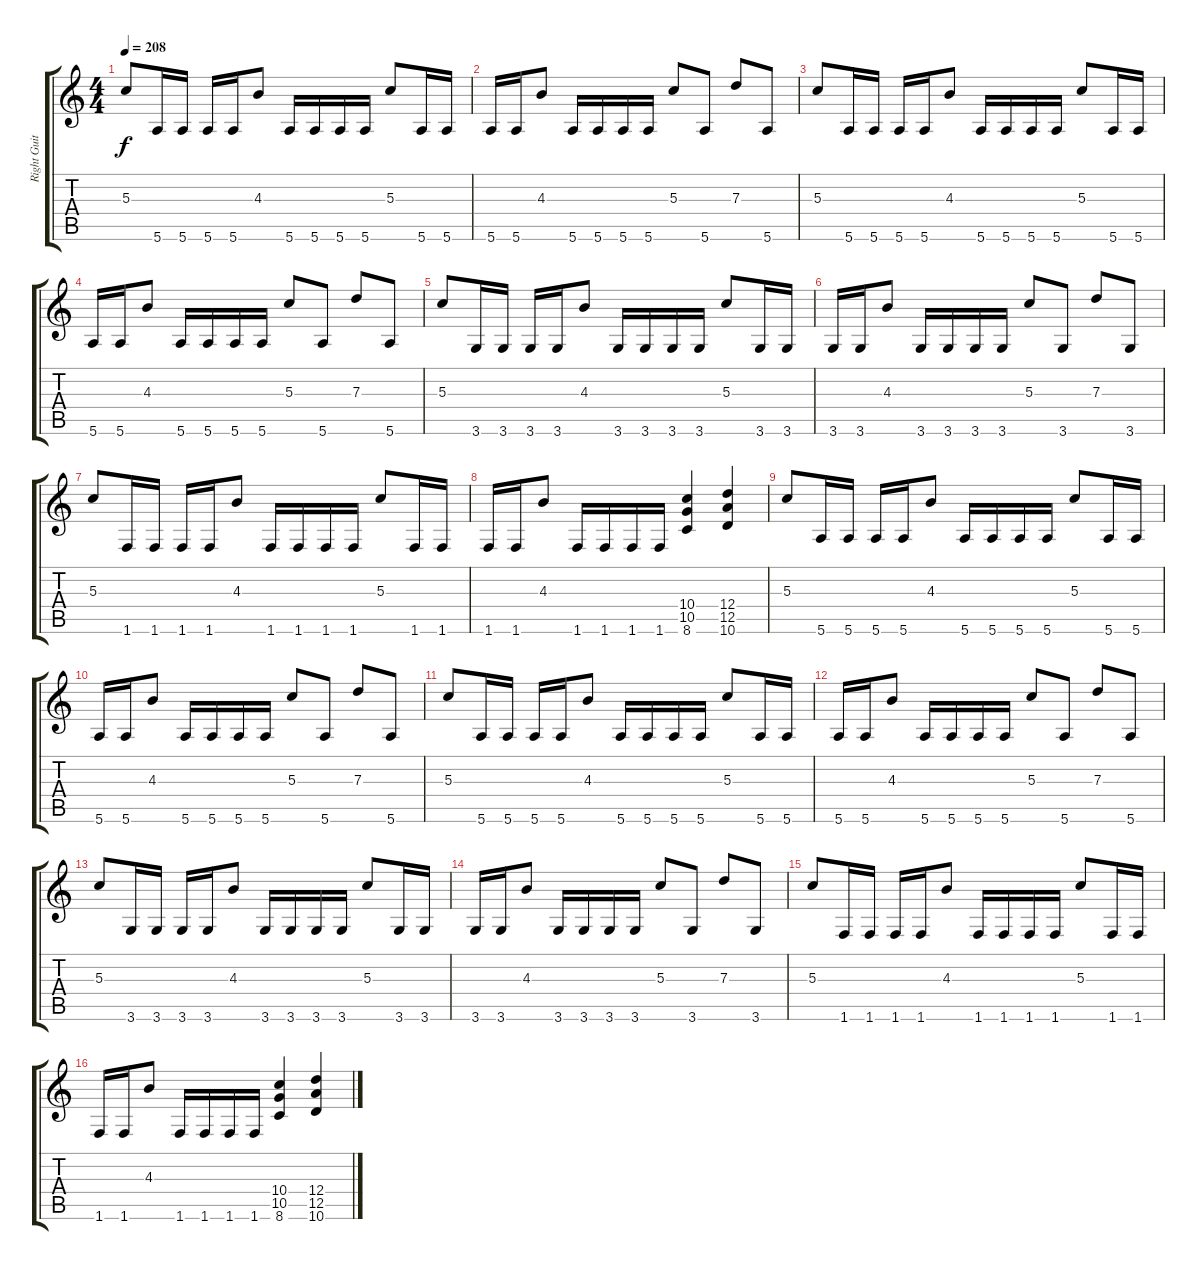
\track ("Right Guitar" "Right Guit") {instrument distortionguitar}
\staff {score tabs}
\tuning (E4 B3 G3 D3 A2 E2) {hide}
\ts (4 4)
\tempo 208
\clef g2
\ks c
5.3.8{dy f} 5.6.16 5.6.16 5.6.16 5.6.16 4.3.8 5.6.16 5.6.16 5.6.16 5.6.16 5.3.8 5.6.16 5.6.16 |
5.6.16 5.6.16 4.3.8 5.6.16 5.6.16 5.6.16 5.6.16 5.3.8 5.6.8 7.3.8 5.6.8 |
5.3.8 5.6.16 5.6.16 5.6.16 5.6.16 4.3.8 5.6.16 5.6.16 5.6.16 5.6.16 5.3.8 5.6.16 5.6.16 |
5.6.16 5.6.16 4.3.8 5.6.16 5.6.16 5.6.16 5.6.16 5.3.8 5.6.8 7.3.8 5.6.8 |
5.3.8 3.6.16 3.6.16 3.6.16 3.6.16 4.3.8 3.6.16 3.6.16 3.6.16 3.6.16 5.3.8 3.6.16 3.6.16 |
3.6.16 3.6.16 4.3.8 3.6.16 3.6.16 3.6.16 3.6.16 5.3.8 3.6.8 7.3.8 3.6.8 |
5.3.8 1.6.16 1.6.16 1.6.16 1.6.16 4.3.8 1.6.16 1.6.16 1.6.16 1.6.16 5.3.8 1.6.16 1.6.16 |
1.6.16 1.6.16 4.3.8 1.6.16 1.6.16 1.6.16 1.6.16 (10.4 10.5 8.6).4 (12.4 12.5 10.6).4 |
5.3.8 5.6.16 5.6.16 5.6.16 5.6.16 4.3.8 5.6.16 5.6.16 5.6.16 5.6.16 5.3.8 5.6.16 5.6.16 |
5.6.16 5.6.16 4.3.8 5.6.16 5.6.16 5.6.16 5.6.16 5.3.8 5.6.8 7.3.8 5.6.8 |
5.3.8 5.6.16 5.6.16 5.6.16 5.6.16 4.3.8 5.6.16 5.6.16 5.6.16 5.6.16 5.3.8 5.6.16 5.6.16 |
5.6.16 5.6.16 4.3.8 5.6.16 5.6.16 5.6.16 5.6.16 5.3.8 5.6.8 7.3.8 5.6.8 |
5.3.8 3.6.16 3.6.16 3.6.16 3.6.16 4.3.8 3.6.16 3.6.16 3.6.16 3.6.16 5.3.8 3.6.16 3.6.16 |
3.6.16 3.6.16 4.3.8 3.6.16 3.6.16 3.6.16 3.6.16 5.3.8 3.6.8 7.3.8 3.6.8 |
5.3.8 1.6.16 1.6.16 1.6.16 1.6.16 4.3.8 1.6.16 1.6.16 1.6.16 1.6.16 5.3.8 1.6.16 1.6.16 |
1.6.16 1.6.16 4.3.8 1.6.16 1.6.16 1.6.16 1.6.16 (10.4 10.5 8.6).4 (12.4 12.5 10.6).4
